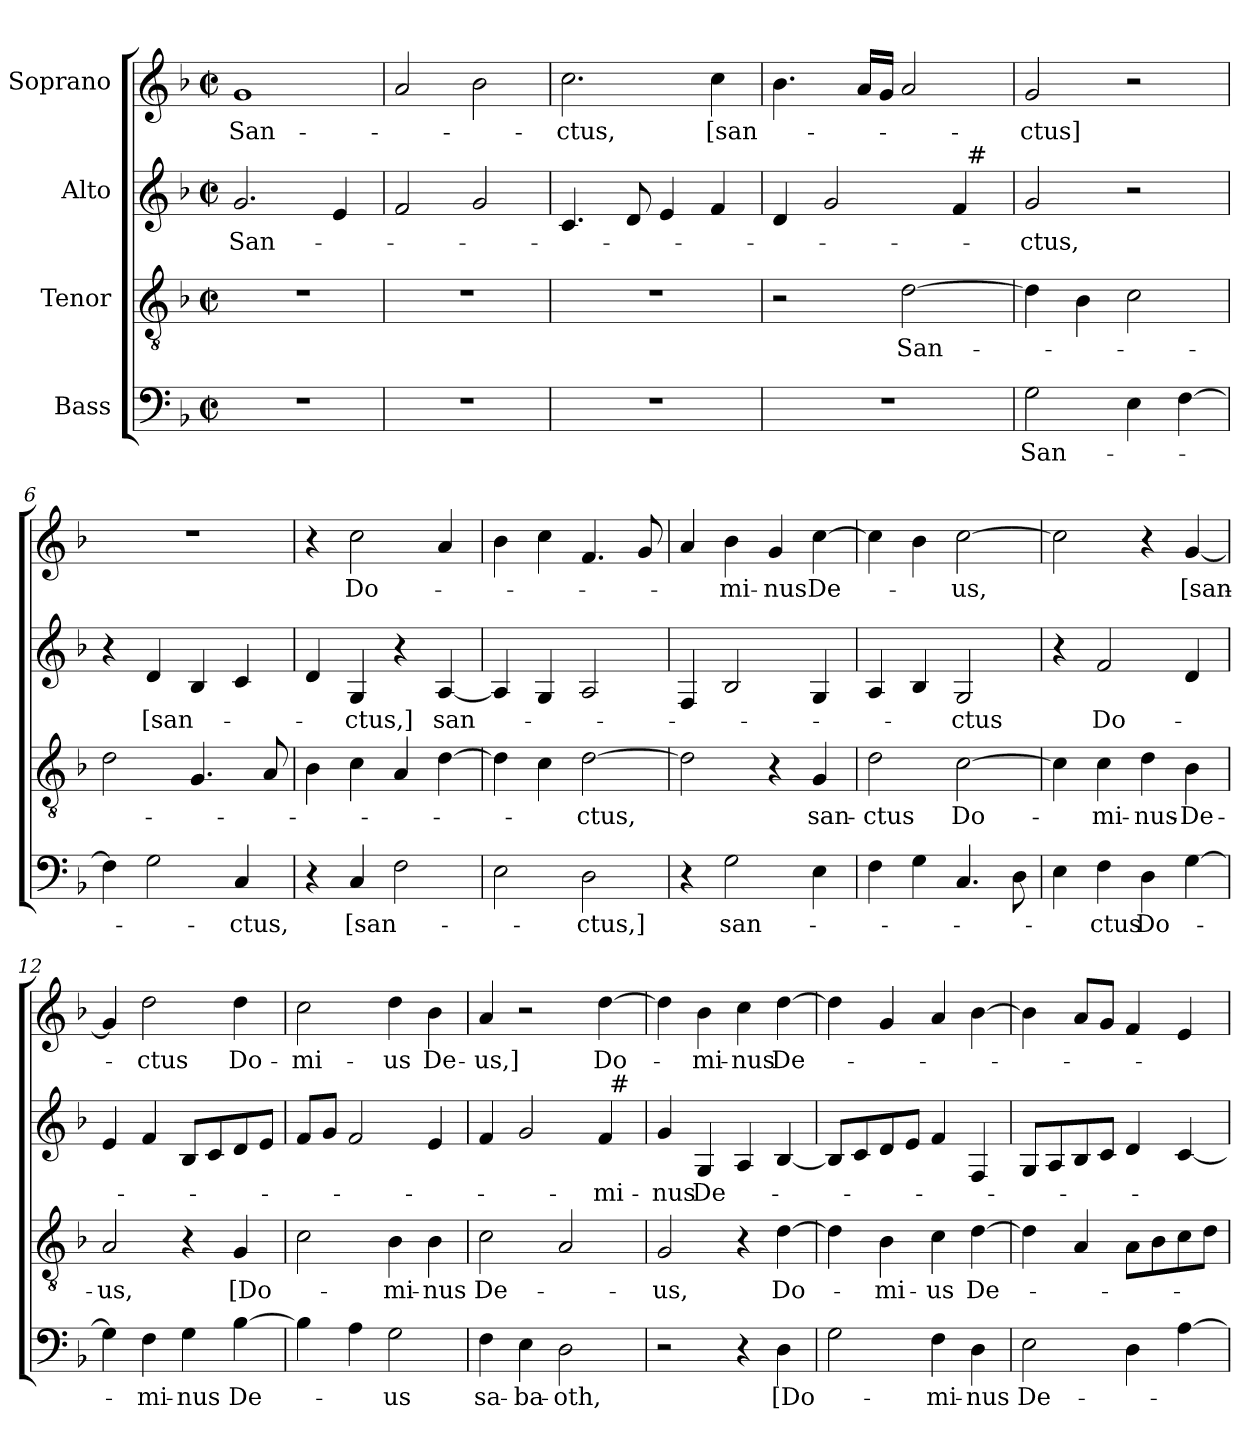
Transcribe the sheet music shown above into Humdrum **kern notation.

**kern	**text	**kern	**text	**kern	**text	**kern	**text
*part4	*part4	*part3	*part3	*part2	*part2	*part1	*part1
*staff4	*staff4	*staff3	*staff3	*staff2	*staff2	*staff1	*staff1
*I"Bass	*	*I"Tenor	*	*I"Alto	*	*I"Soprano	*
*clefF4	*	*clefGv2	*	*clefG2	*	*clefG2	*
*k[b-]	*	*k[b-]	*	*k[b-]	*	*k[b-]	*
*F:	*	*F:	*	*F:	*	*F:	*
*M2/2	*	*M2/2	*	*M2/2	*	*M2/2	*
*met(c|)	*	*met(c|)	*	*met(c|)	*	*met(c|)	*
=1	=1	=1	=1	=1	=1	=1	=1
1r	.	1r	.	2.g/	San-	1g	San-
.	.	.	.	4e/	.	.	.
=2	=2	=2	=2	=2	=2	=2	=2
1r	.	1r	.	2f/	.	2a/	.
.	.	.	.	2g/	.	2b-\	.
=3	=3	=3	=3	=3	=3	=3	=3
1r	.	1r	.	4.c/	.	2.cc\	-ctus,
.	.	.	.	8d/	.	.	.
.	.	.	.	4e/	.	.	.
.	.	.	.	4f/	.	4cc\	[san-
=4	=4	=4	=4	=4	=4	=4	=4
*	*	*	*	*^	*	*	*
1r	.	2r	.	4d/	2ryy	.	4.b-\	.
.	.	.	.	2g/	.	.	.	.
.	.	.	.	.	.	.	16a/LL	.
.	.	.	.	.	.	.	16g/JJ	.
.	.	[2d\	San-	.	4ryy	.	2a/	.
.	.	.	.	4f/	32ryy	.	.	.
!	!	!	!	!	!LO:TX:a:t=#	!	!	!
.	.	.	.	.	8..ryy	.	.	.
*	*	*	*	*v	*v	*	*	*
=5	=5	=5	=5	=5	=5	=5	=5
2G\	San-	4d\]	.	2g/	-ctus,	2g/	-ctus]
.	.	4B-\	.	.	.	.	.
4E\	.	2c\	.	2r	.	2r	.
[4F\	.	.	.	.	.	.	.
=6	=6	=6	=6	=6	=6	=6	=6
4F\]	.	2d\	.	4r	.	1r	.
2G\	.	.	.	4d/	[san-	.	.
.	.	4.G/	.	4B-/	.	.	.
4C/	-ctus,	.	.	4c/	.	.	.
.	.	8A/	.	.	.	.	.
=7	=7	=7	=7	=7	=7	=7	=7
4r	.	4B-\	.	4d/	.	4r	.
4C/	[san-	4c\	.	4G/	-ctus,]	2cc\	Do-
2F\	.	4A/	.	4r	.	.	.
.	.	[4d\	.	[4A/	san-	4a/	.
!!LO:LB:g=z
=8	=8	=8	=8	=8	=8	=8	=8
2E\	.	4d\]	.	4A/]	.	4b-\	.
.	.	4c\	.	4G/	.	4cc\	.
2D\	-ctus,]	[2d\	-ctus,	2A/	.	4.f/	.
.	.	.	.	.	.	8g/	.
=9	=9	=9	=9	=9	=9	=9	=9
4r	.	2d\]	.	4F/	.	4a/	.
2G\	san-	.	.	2B-/	.	4b-\	-mi-
.	.	4r	.	.	.	4g/	-nus
4E\	.	4G/	san-	4G/	.	[4cc\	De-
=10	=10	=10	=10	=10	=10	=10	=10
4F\	.	2d\	-ctus	4A/	.	4cc\]	.
4G\	.	.	.	4B-/	.	4b-\	.
4.C/	.	[2c\	Do-	2G/	-ctus	[2cc\	-us,
8D\	.	.	.	.	.	.	.
=11	=11	=11	=11	=11	=11	=11	=11
4E\	.	4c\]	.	4r	.	2cc\]	.
4F\	-ctus	4c\	-mi-	2f/	Do-	.	.
4D\	Do-	4d\	-nus-	.	.	4r	.
[4G\	.	4B-\	-De-	4d/	.	[4g/	[san-
=12	=12	=12	=12	=12	=12	=12	=12
4G\]	.	2A/	-us,	4e/	.	4g/]	.
4F\	-mi-	.	.	4f/	.	2dd\	-ctus
4G\	-nus	4r	.	8B-/L	.	.	.
.	.	.	.	8c/	.	.	.
[4B-\	De-	4G/	[Do-	8d/	.	4dd\	Do-
.	.	.	.	8e/J	.	.	.
=13	=13	=13	=13	=13	=13	=13	=13
4B-\]	.	2c\	.	8f/L	.	2cc\	-mi-
.	.	.	.	8g/J	.	.	.
4A\	.	.	.	2f/	.	.	.
2G\	-us	4B-\	-mi-	.	.	4dd\	-us
.	.	4B-\	-nus	4e/	.	4b-\	De-
!!LO:LB:g=z
=14	=14	=14	=14	=14	=14	=14	=14
*	*	*	*	*^	*	*	*
4F\	sa-	2c\	De-	4f/	2ryy	.	4a/	-us,]
4E\	-ba-	.	.	2g/	.	.	2r	.
2D\	-oth,	2A/	.	.	4ryy	.	.	.
.	.	.	.	4f/	32ryy	-mi-	[4dd\	Do-
!	!	!	!	!	!LO:TX:a:t=#	!	!	!
.	.	.	.	.	8..ryy	.	.	.
*	*	*	*	*v	*v	*	*	*
=15	=15	=15	=15	=15	=15	=15	=15
2r	.	2G/	-us,	4g/	-nus	4dd\]	.
.	.	.	.	4G/	De-	4b-\	-mi-
4r	.	4r	.	4A/	.	4cc\	-nus
4D\	[Do-	[4d\	Do-	[4B-/	.	[4dd\	De-
=16	=16	=16	=16	=16	=16	=16	=16
2G\	.	4d\]	.	8B-/L]	.	4dd\]	.
.	.	.	.	8c/	.	.	.
.	.	4B-\	-mi-	8d/	.	4g/	.
.	.	.	.	8e/J	.	.	.
4F\	-mi-	4c\	-us	4f/	.	4a/	.
4D\	-nus	[4d\	De-	4F/	.	[4b-\	.
=17	=17	=17	=17	=17	=17	=17	=17
2E\	De-	4d\]	.	8G/L	.	4b-\]	.
.	.	.	.	8A/	.	.	.
.	.	4A/	.	8B-/	.	8a/L	.
.	.	.	.	8c/J	.	8g/J	.
4D\	.	8A\L	.	4d/	.	4f/	.
.	.	8B-\	.	.	.	.	.
[4A\	.	8c\	.	[4c/	.	4e/	.
.	.	8d\J	.	.	.	.	.
=	=	=	=	=	=	=	=
*-	*-	*-	*-	*-	*-	*-	*-
